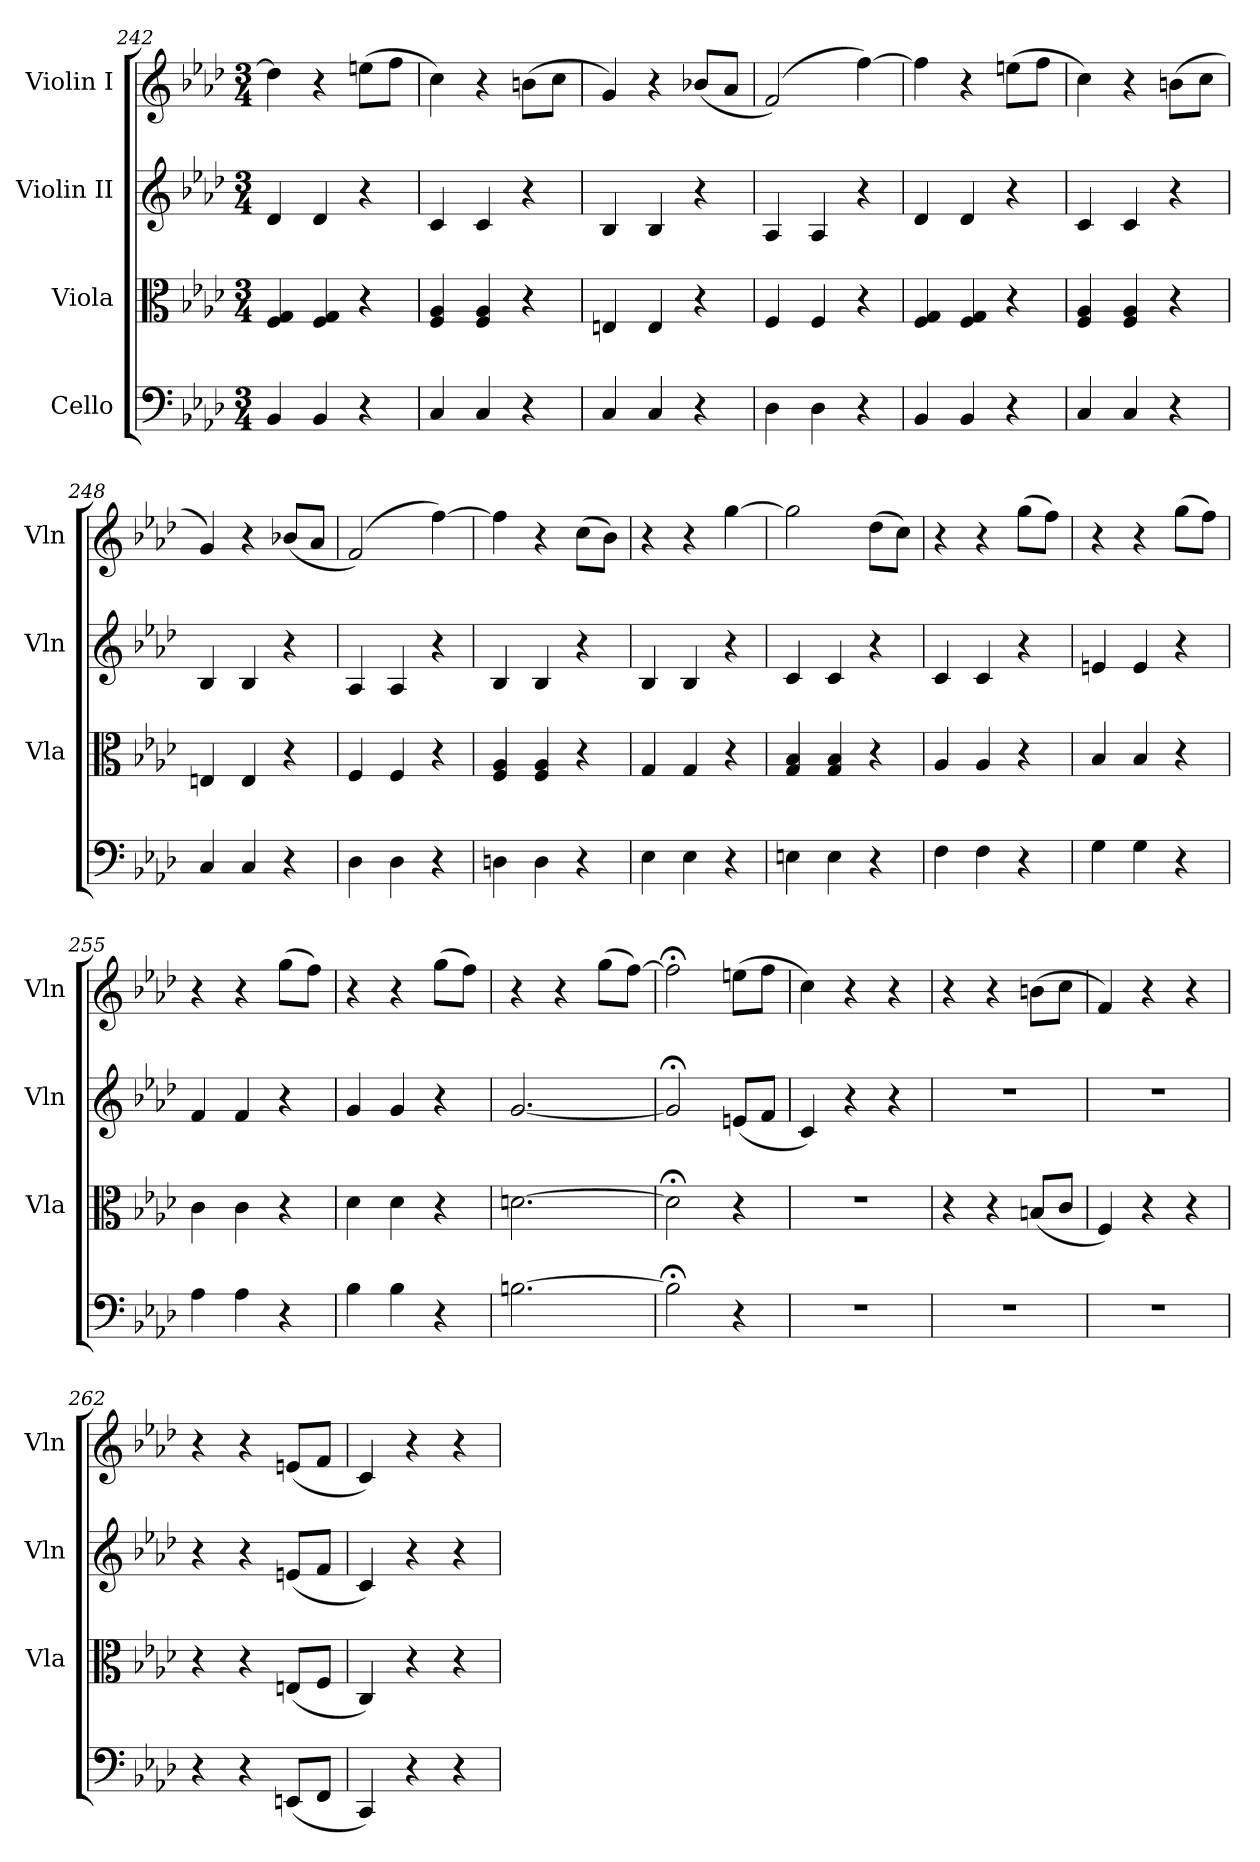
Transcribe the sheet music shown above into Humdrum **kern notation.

**kern	**kern	**kern	**kern
*part4	*part3	*part2	*part1
*staff4	*staff3	*staff2	*staff1
*I"Cello	*I"Viola	*I"Violin II	*I"Violin I
*	*I'Vla	*I'Vln	*I'Vln
*clefF4	*clefC3	*clefG2	*clefG2
*k[b-e-a-d-]	*k[b-e-a-d-]	*k[b-e-a-d-]	*k[b-e-a-d-]
*M3/4	*M3/4	*M3/4	*M3/4
=242	=242	=242	=242
4BB-/	4F/ 4G/	4d-/	4dd-\]
4BB-/	4F/ 4G/	4d-/	4r
4r	4r	4r	(>8een\L
.	.	.	8ff\J
=243	=243	=243	=243
4C/	4F/ 4A-/	4c/	4cc\)
4C/	4F/ 4A-/	4c/	4r
4r	4r	4r	(>8bn\L
.	.	.	8cc\J
=244	=244	=244	=244
4C/	4En/	4B-/	4g/)
4C/	4E/	4B-/	4r
4r	4r	4r	(<8b-X/L
.	.	.	8a-/J
=245	=245	=245	=245
4D-\	4F/	4A-/	(>2f/)
4D-\	4F/	4A-/	.
4r	4r	4r	[4ff\)
=246	=246	=246	=246
4BB-/	4F/ 4G/	4d-/	4ff\]
4BB-/	4F/ 4G/	4d-/	4r
4r	4r	4r	(>8een\L
.	.	.	8ff\J
=247	=247	=247	=247
4C/	4F/ 4A-/	4c/	4cc\)
4C/	4F/ 4A-/	4c/	4r
4r	4r	4r	(>8bn\L
.	.	.	8cc\J
=248	=248	=248	=248
4C/	4En/	4B-/	4g/)
4C/	4E/	4B-/	4r
4r	4r	4r	(<8b-X/L
.	.	.	8a-/J
=249	=249	=249	=249
4D-\	4F/	4A-/	(>2f/)
4D-\	4F/	4A-/	.
4r	4r	4r	[4ff\)
=250	=250	=250	=250
4Dn\	4F/ 4A-/	4B-/	4ff\]
4D\	4F/ 4A-/	4B-/	4r
4r	4r	4r	(>8cc\L
.	.	.	8b-\J)
!!LO:LB:g=z
=251	=251	=251	=251
4E-\	4G/	4B-/	4r
4E-\	4G/	4B-/	4r
4r	4r	4r	[4gg\
=252	=252	=252	=252
4En\	4G/ 4B-/	4c/	2gg\]
4E\	4G/ 4B-/	4c/	.
4r	4r	4r	(>8dd-\L
.	.	.	8cc\J)
=253	=253	=253	=253
4F\	4A-/	4c/	4r
4F\	4A-/	4c/	4r
4r	4r	4r	(>8gg\L
.	.	.	8ff\J)
=254	=254	=254	=254
4G\	4B-/	4en/	4r
4G\	4B-/	4e/	4r
4r	4r	4r	(>8gg\L
.	.	.	8ff\J)
=255	=255	=255	=255
4A-\	4c\	4f/	4r
4A-\	4c\	4f/	4r
4r	4r	4r	(>8gg\L
.	.	.	8ff\J)
=256	=256	=256	=256
4B-\	4d-\	4g/	4r
4B-\	4d-\	4g/	4r
4r	4r	4r	(>8gg\L
.	.	.	8ff\J)
=257	=257	=257	=257
[2.Bn\	[2.dn\	[2.g/	4r
.	.	.	4r
.	.	.	(>8gg\L
.	.	.	[8ff\J)
=258	=258	=258	=258
2B;<\]	2d;<\]	2g;</]	2ff;<\]
4r	4r	(<8en/L	(>8een\L
.	.	8f/J	8ff\J
=259	=259	=259	=259
2.r	2.r	4c/)	4cc\)
.	.	4r	4r
.	.	4r	4r
=260	=260	=260	=260
2.r	4r	2.r	4r
.	4r	.	4r
.	(<8Bn/L	.	(>8bn\L
.	8c/J	.	8cc\J
=261	=261	=261	=261
2.r	4F/)	2.r	4f/)
.	4r	.	4r
.	4r	.	4r
=262	=262	=262	=262
4r	4r	4r	4r
4r	4r	4r	4r
(<8EEn/L	(<8En/L	(<8en/L	(<8en/L
8FF/J	8F/J	8f/J	8f/J
=263	=263	=263	=263
4CC/)	4C/)	4c/)	4c/)
4r	4r	4r	4r
4r	4r	4r	4r
=	=	=	=
*-	*-	*-	*-
